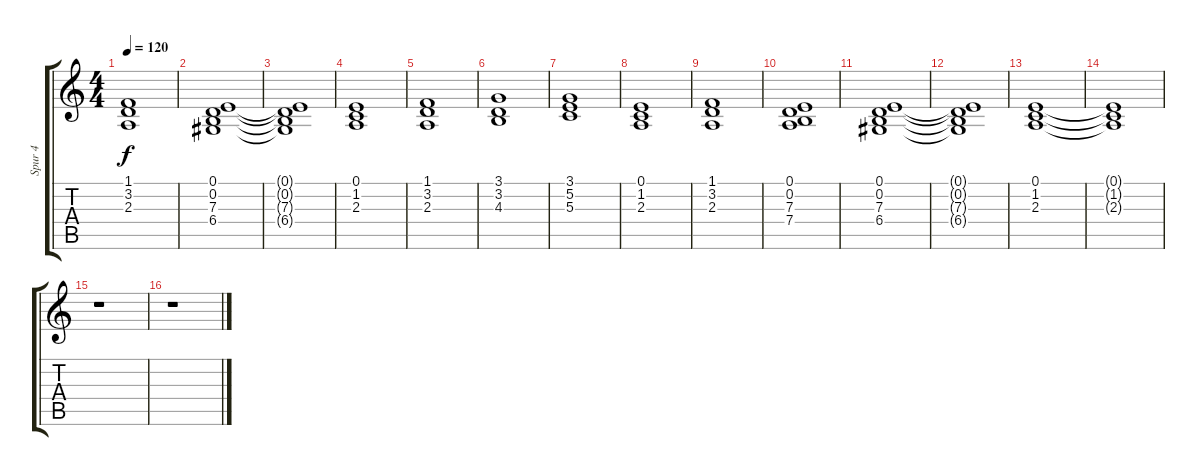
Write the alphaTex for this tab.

\track ("Spur 4" "Spur 4") {instrument stringensemble2}
\staff {score tabs}
\tuning (E4 B3 G3 D3 A2 E2) {hide}
\ts (4 4)
\tempo 120
\clef g2
\ks c
(1.1 3.2 2.3).1{dy f} |
(0.1 0.2 7.3 6.4).1 |
(0.1{t} 0.2{t} 7.3{t} 6.4{t}).1 |
(0.1 1.2 2.3).1 |
(1.1 3.2 2.3).1 |
(3.1 3.2 4.3).1 |
(3.1 5.2 5.3).1 |
(0.1 1.2 2.3).1 |
(1.1 3.2 2.3).1 |
(0.1 0.2 7.3 7.4).1 |
(0.1 0.2 7.3 6.4).1 |
(0.1{t} 0.2{t} 7.3{t} 6.4{t}).1 |
(0.1 1.2 2.3).1 |
(0.1{t} 1.2{t} 2.3{t}).1 |
r.1 |
r.1
